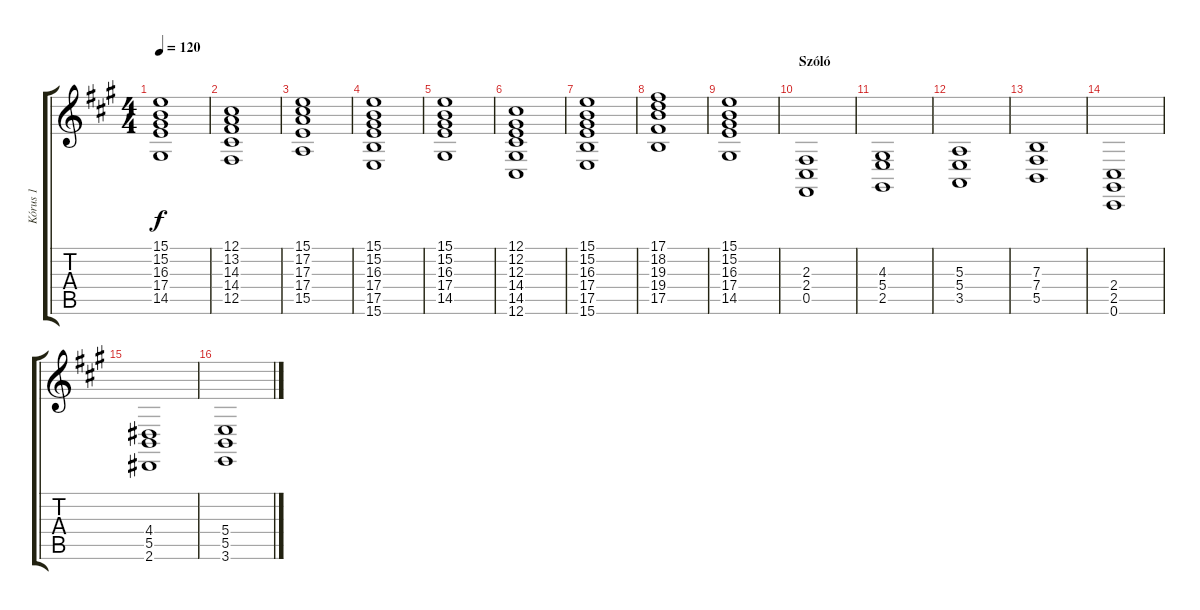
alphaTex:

\track ("Kórus 1" "Kórus 1") {instrument stringensemble2}
\staff {score tabs}
\tuning (Db4 Ab3 E3 B2 Gb2 Db2) {hide}
\ts (4 4)
\tempo 120
\clef g2
\ks a
(15.1 15.2 16.3 17.4 14.5).1{dy f} |
(12.1 13.2 14.3 14.4 12.5).1 |
(15.1 17.2 17.3 17.4 15.5).1 |
(15.1 15.2 16.3 17.4 17.5 15.6).1 |
(15.1 15.2 16.3 17.4 14.5).1 |
(12.1 12.2 12.3 14.4 14.5 12.6).1 |
(15.1 15.2 16.3 17.4 17.5 15.6).1 |
(17.1 18.2 19.3 19.4 17.5).1 |
(15.1 15.2 16.3 17.4 14.5).1 |
\section ("" "Szóló")
(2.3 2.4 0.5).1 |
(4.3 5.4 2.5).1 |
(5.3 5.4 3.5).1 |
(7.3 7.4 5.5).1 |
(2.4 2.5 0.6).1 |
(4.4 5.5 2.6).1 |
(5.4 5.5 3.6).1
